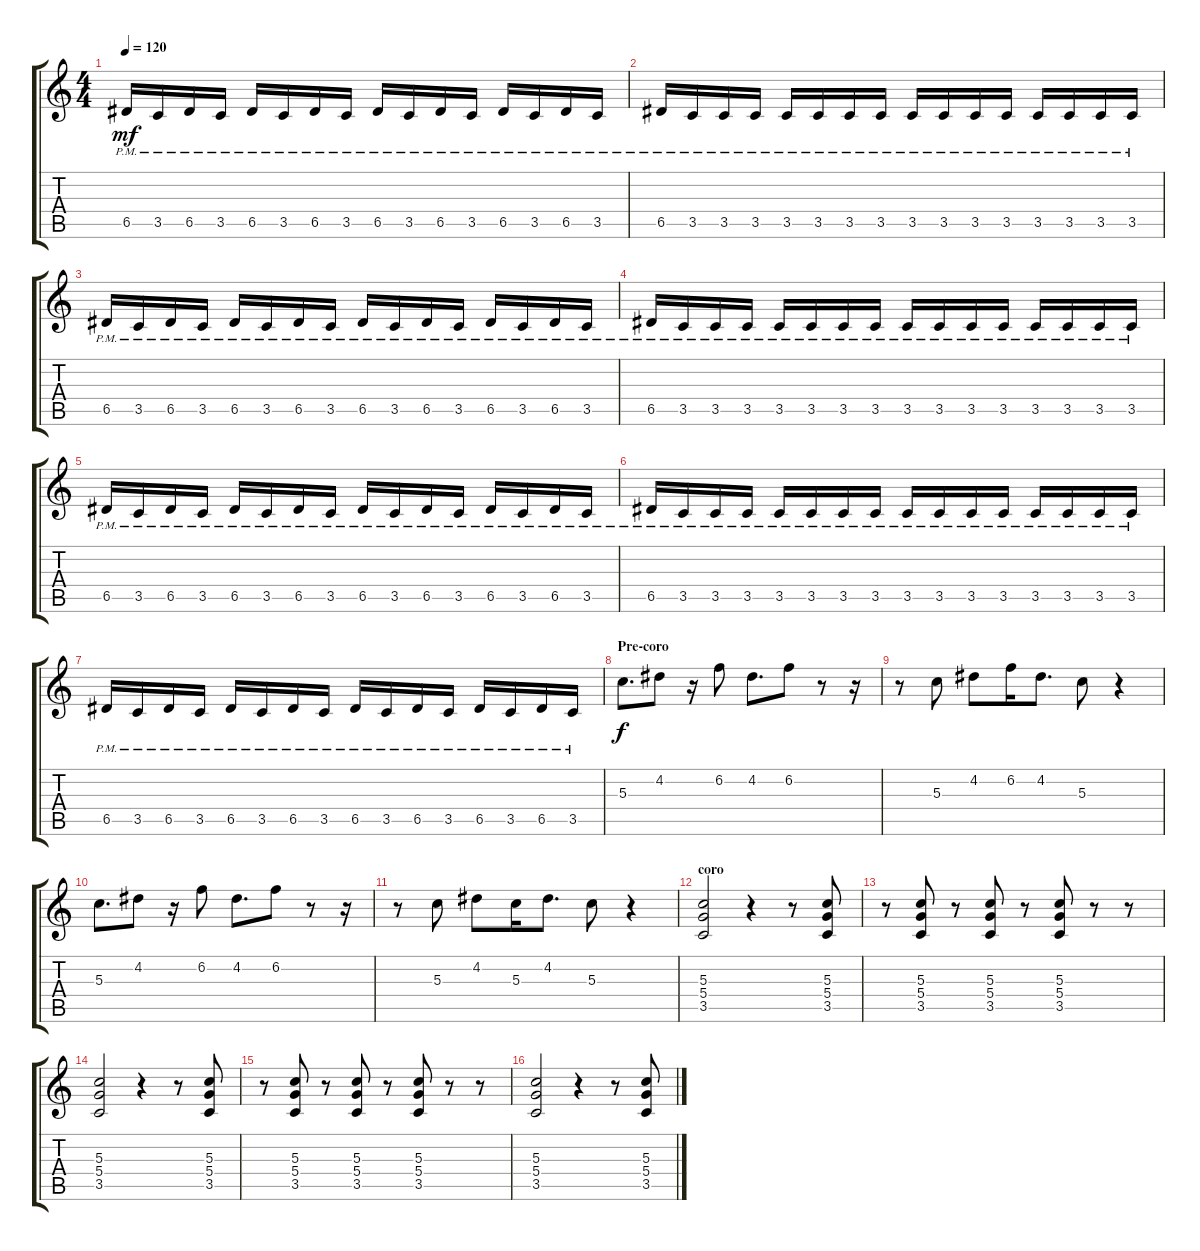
\track "" {instrument distortionguitar}
\staff {score tabs}
\tuning (E4 B3 G3 D3 A2 E2) {hide}
\ts (4 4)
\tempo 120
\clef g2
\ks c
6.5{pm}.16{dy mf} 3.5{pm}.16 6.5{pm}.16 3.5{pm}.16 6.5{pm}.16 3.5{pm}.16 6.5{pm}.16 3.5{pm}.16 6.5{pm}.16 3.5{pm}.16 6.5{pm}.16 3.5{pm}.16 6.5{pm}.16 3.5{pm}.16 6.5{pm}.16 3.5{pm}.16 |
6.5{pm}.16 3.5{pm}.16 3.5{pm}.16 3.5{pm}.16 3.5{pm}.16 3.5{pm}.16 3.5{pm}.16 3.5{pm}.16 3.5{pm}.16 3.5{pm}.16 3.5{pm}.16 3.5{pm}.16 3.5{pm}.16 3.5{pm}.16 3.5{pm}.16 3.5{pm}.16 |
6.5{pm}.16 3.5{pm}.16 6.5{pm}.16 3.5{pm}.16 6.5{pm}.16 3.5{pm}.16 6.5{pm}.16 3.5{pm}.16 6.5{pm}.16 3.5{pm}.16 6.5{pm}.16 3.5{pm}.16 6.5{pm}.16 3.5{pm}.16 6.5{pm}.16 3.5{pm}.16 |
6.5{pm}.16 3.5{pm}.16 3.5{pm}.16 3.5{pm}.16 3.5{pm}.16 3.5{pm}.16 3.5{pm}.16 3.5{pm}.16 3.5{pm}.16 3.5{pm}.16 3.5{pm}.16 3.5{pm}.16 3.5{pm}.16 3.5{pm}.16 3.5{pm}.16 3.5{pm}.16 |
6.5{pm}.16 3.5{pm}.16 6.5{pm}.16 3.5{pm}.16 6.5{pm}.16 3.5{pm}.16 6.5{pm}.16 3.5{pm}.16 6.5{pm}.16 3.5{pm}.16 6.5{pm}.16 3.5{pm}.16 6.5{pm}.16 3.5{pm}.16 6.5{pm}.16 3.5{pm}.16 |
6.5{pm}.16 3.5{pm}.16 3.5{pm}.16 3.5{pm}.16 3.5{pm}.16 3.5{pm}.16 3.5{pm}.16 3.5{pm}.16 3.5{pm}.16 3.5{pm}.16 3.5{pm}.16 3.5{pm}.16 3.5{pm}.16 3.5{pm}.16 3.5{pm}.16 3.5{pm}.16 |
6.5{pm}.16 3.5{pm}.16 6.5{pm}.16 3.5{pm}.16 6.5{pm}.16 3.5{pm}.16 6.5{pm}.16 3.5{pm}.16 6.5{pm}.16 3.5{pm}.16 6.5{pm}.16 3.5{pm}.16 6.5{pm}.16 3.5{pm}.16 6.5{pm}.16 3.5{pm}.16 |
\section ("" "Pre-coro")
5.3.8{d dy f} 4.2.8 r.16 6.2.8 4.2.8{d} 6.2.8 r.8 r.16 |
r.8 5.3.8 4.2.8 6.2.16 4.2.8{d} 5.3.8 r.4 |
5.3.8{d} 4.2.8 r.16 6.2.8 4.2.8{d} 6.2.8 r.8 r.16 |
r.8 5.3.8 4.2.8 5.3.16 4.2.8{d} 5.3.8 r.4 |
\section ("" "coro")
(5.3 5.4 3.5).2 r.4 r.8 (5.3 5.4 3.5).8 |
r.8 (5.3 5.4 3.5).8 r.8 (5.3 5.4 3.5).8 r.8 (5.3 5.4 3.5).8 r.8 r.8 |
(5.3 5.4 3.5).2 r.4 r.8 (5.3 5.4 3.5).8 |
r.8 (5.3 5.4 3.5).8 r.8 (5.3 5.4 3.5).8 r.8 (5.3 5.4 3.5).8 r.8 r.8 |
(5.3 5.4 3.5).2 r.4 r.8 (5.3 5.4 3.5).8
